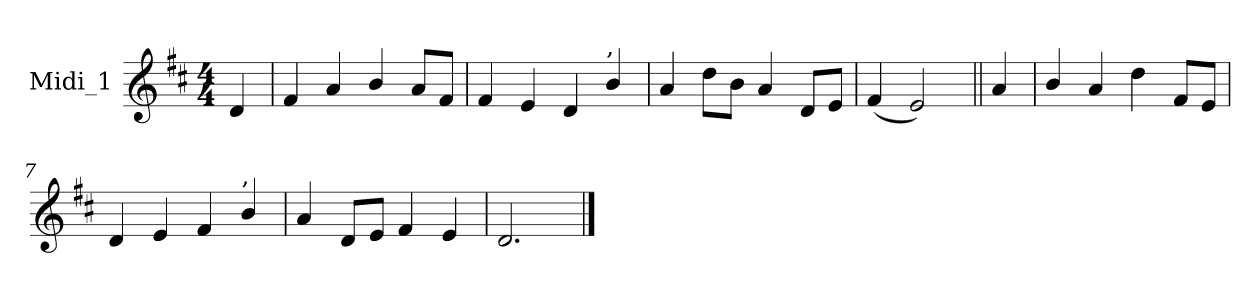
**kern
*part1
*staff1
*I"Midi_1
*clefG2
*k[f#c#]
*D:
*M4/4
=
4d
=1
4f#
4a
4b/
8a/L
8f#/J
=2
4f#/
4e/
4d/
!LO:TX:a:t=,
4b/
=3
4a
8ddL
8bJ
4a
8dL
8eJ
=4
(<4f#
2e)
!!LO:LB:g=z
=5||
4a
=6
4b/
4a
4dd
8f#L
8eJ
=7
4d
4e
4f#/
!LO:TX:a:t=,
4b/
=8
4a
8dL
8eJ
4f#
4e
=9
2.d
==
*-
